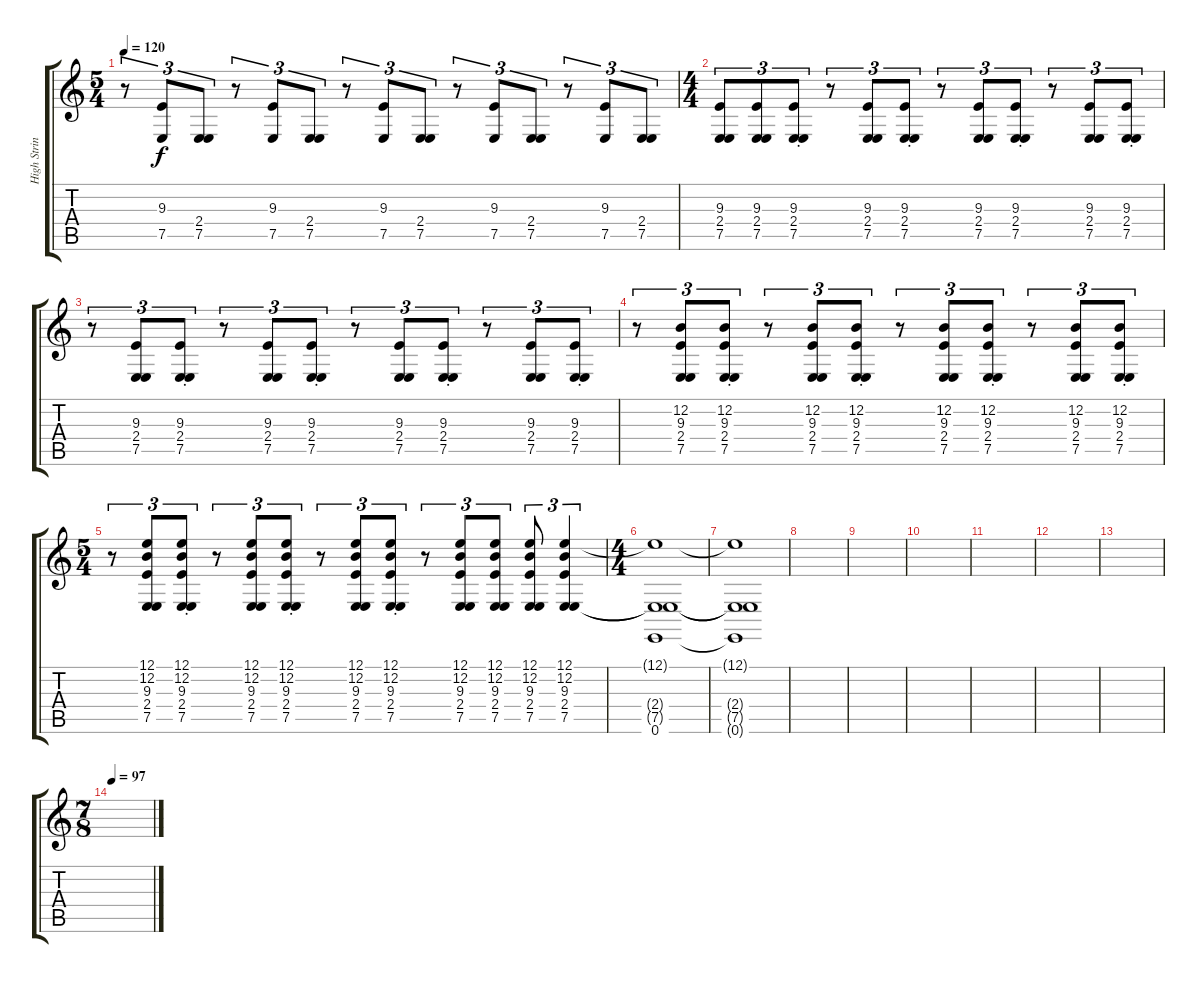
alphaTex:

\track ("High Strings -1 Oct" "High Strin") {instrument stringensemble1}
\staff {score tabs}
\tuning (E4 B3 G3 D3 A2 E2) {hide}
\ts (5 4)
\tempo 120
\clef g2
\ks c
r.8{tu (3 2) dy f} (9.3 7.5).8{tu (3 2)} (2.4 7.5).8{tu (3 2)} r.8{tu (3 2)} (9.3 7.5).8{tu (3 2)} (2.4 7.5).8{tu (3 2)} r.8{tu (3 2)} (9.3 7.5).8{tu (3 2)} (2.4 7.5).8{tu (3 2)} r.8{tu (3 2)} (9.3 7.5).8{tu (3 2)} (2.4 7.5).8{tu (3 2)} r.8{tu (3 2)} (9.3 7.5).8{tu (3 2)} (2.4 7.5).8{tu (3 2)} |
\ts (4 4)
(9.3 2.4 7.5).8{tu (3 2)} (9.3 2.4 7.5).8{tu (3 2)} (9.3{st} 2.4{st} 7.5{st}).8{tu (3 2)} r.8{tu (3 2)} (9.3 2.4 7.5).8{tu (3 2)} (9.3{st} 2.4{st} 7.5{st}).8{tu (3 2)} r.8{tu (3 2)} (9.3 2.4 7.5).8{tu (3 2)} (9.3{st} 2.4{st} 7.5{st}).8{tu (3 2)} r.8{tu (3 2)} (9.3 2.4 7.5).8{tu (3 2)} (9.3{st} 2.4{st} 7.5{st}).8{tu (3 2)} |
r.8{tu (3 2)} (9.3 2.4 7.5).8{tu (3 2)} (9.3{st} 2.4{st} 7.5{st}).8{tu (3 2)} r.8{tu (3 2)} (9.3 2.4 7.5).8{tu (3 2)} (9.3{st} 2.4{st} 7.5{st}).8{tu (3 2)} r.8{tu (3 2)} (9.3 2.4 7.5).8{tu (3 2)} (9.3{st} 2.4{st} 7.5{st}).8{tu (3 2)} r.8{tu (3 2)} (9.3 2.4 7.5).8{tu (3 2)} (9.3{st} 2.4{st} 7.5{st}).8{tu (3 2)} |
r.8{tu (3 2)} (12.2 9.3 2.4 7.5).8{tu (3 2)} (12.2{st} 9.3{st} 2.4{st} 7.5{st}).8{tu (3 2)} r.8{tu (3 2)} (12.2 9.3 2.4 7.5).8{tu (3 2)} (12.2{st} 9.3{st} 2.4{st} 7.5{st}).8{tu (3 2)} r.8{tu (3 2)} (12.2 9.3 2.4 7.5).8{tu (3 2)} (12.2{st} 9.3{st} 2.4{st} 7.5{st}).8{tu (3 2)} r.8{tu (3 2)} (12.2 9.3 2.4 7.5).8{tu (3 2)} (12.2{st} 9.3{st} 2.4{st} 7.5{st}).8{tu (3 2)} |
\ts (5 4)
r.8{tu (3 2)} (12.1 12.2 9.3 2.4 7.5).8{tu (3 2)} (12.1{st} 12.2{st} 9.3{st} 2.4{st} 7.5{st}).8{tu (3 2)} r.8{tu (3 2)} (12.1 12.2 9.3 2.4 7.5).8{tu (3 2)} (12.1{st} 12.2{st} 9.3{st} 2.4{st} 7.5{st}).8{tu (3 2)} r.8{tu (3 2)} (12.1 12.2 9.3 2.4 7.5).8{tu (3 2)} (12.1{st} 12.2{st} 9.3{st} 2.4{st} 7.5{st}).8{tu (3 2)} r.8{tu (3 2)} (12.1 12.2 9.3 2.4 7.5).8{tu (3 2)} (12.1 12.2 9.3 2.4 7.5).8{tu (3 2)} (12.1 12.2 9.3 2.4 7.5).8{tu (3 2)} (12.1 12.2 9.3 2.4 7.5).4{tu (3 2)} |
\ts (4 4)
(12.1{t} 2.4{t} 7.5{t} 0.6).1 |
(12.1{t} 2.4{t} 7.5{t} 0.6{t}).1 |
|
|
|
|
|
|
\ts (7 8)
\tempo 97
